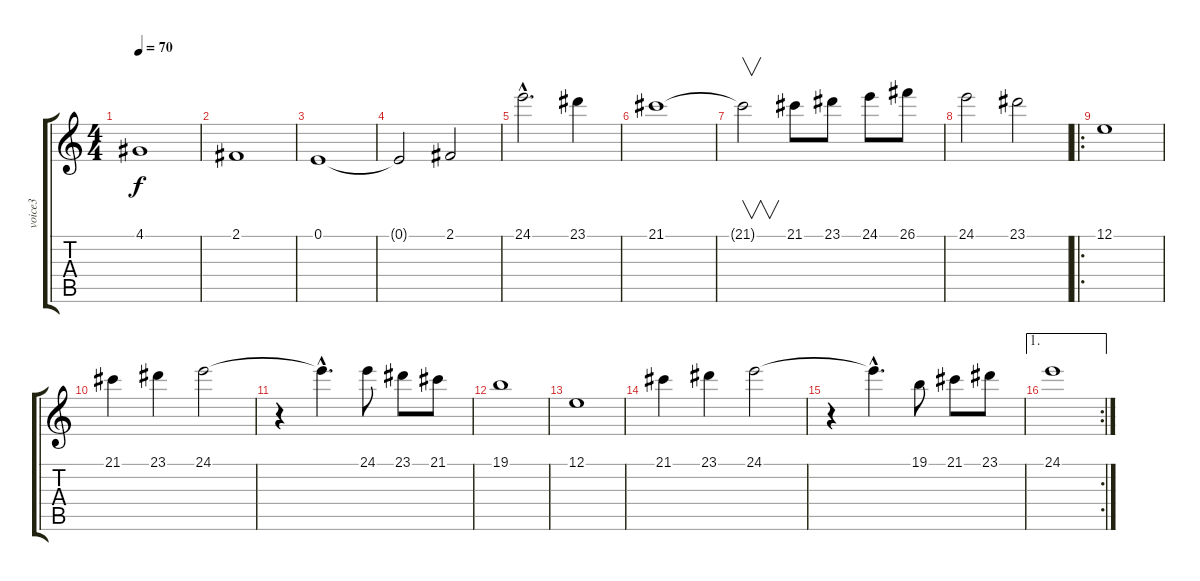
\track ("voice3 " "voice3 ") {instrument synthstrings1}
\staff {score tabs}
\tuning (E4 B3 G3 D3 A2 E2) {hide}
\ts (4 4)
\tempo 70
\clef g2
\ks c
4.1.1{dy f} |
2.1.1 |
0.1.1 |
0.1{t}.2 2.1.2 |
24.1{hac}.2{d} 23.1.4 |
21.1.1 |
21.1{t}.2{v} 21.1.8 23.1.8 24.1.8 26.1.8 |
24.1.2 23.1.2 |
\ro
12.1.1 |
21.1.4 23.1.4 24.1.2 |
r.4 24.1{hac t}.4{d} 24.1.8 23.1.8 21.1.8 |
19.1.1 |
12.1.1 |
21.1.4 23.1.4 24.1.2 |
r.4 24.1{hac t}.4{d} 19.1.8 21.1.8 23.1.8 |
\ae 1
\rc 2
24.1.1
